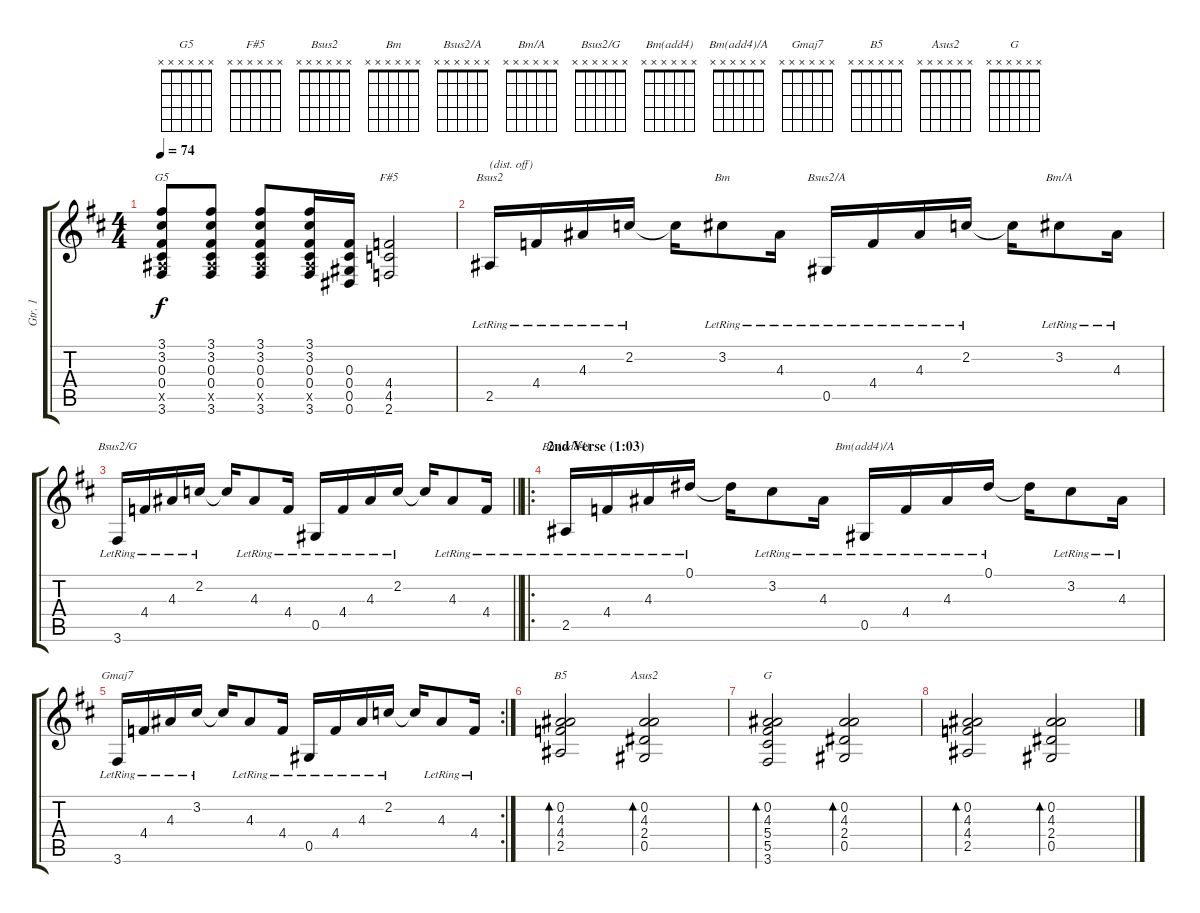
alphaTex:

\track ("Gtr. 1" "Gtr. 1") {instrument electricguitarclean}
\staff {score tabs}
\tuning (Eb4 Bb3 Gb3 Db3 Ab2 Eb2) {hide}
\chord ("G5" x x x x x x)
\chord ("F#5" x x x x x x)
\chord ("Bsus2" x x x x x x)
\chord ("Bm" x x x x x x)
\chord ("Bsus2/A" x x x x x x)
\chord ("Bm/A" x x x x x x)
\chord ("Bsus2/G" x x x x x x)
\chord ("Bm(add4)" x x x x x x)
\chord ("Bm(add4)/A" x x x x x x)
\chord ("Gmaj7" x x x x x x)
\chord ("B5" x x x x x x)
\chord ("Asus2" x x x x x x)
\chord ("G" x x x x x x)
\ts (4 4)
\tempo 74
\clef g2
\ks d
(3.1 3.2 0.3 0.4 2.5{x} 3.6).8{ch "G5" dy f} (3.1 3.2 0.3 0.4 2.5{x} 3.6).8 (3.1 3.2 0.3 0.4 2.5{x} 3.6).8 (3.1 3.2 0.3 0.4 2.5{x} 3.6).16 (0.3 0.4 0.5 0.6).16 (4.4 4.5 2.6).2{ch "F#5"} |
2.5{lr}.16{ch "Bsus2" txt "(dist. off)" volume 10 instrument electricguitarclean} 4.4{lr}.16 4.3{lr}.16 2.2{lr}.16 2.2{t}.16 3.2{lr}.8{ch "Bm"} 4.3{lr}.16 0.5{lr}.16{ch "Bsus2/A"} 4.4{lr}.16 4.3{lr}.16 2.2{lr}.16 2.2{t}.16 3.2{lr}.8{ch "Bm/A"} 4.3{lr}.16 |
\barLineRight lightlight
3.6{lr}.16{ch "Bsus2/G"} 4.4{lr}.16 4.3{lr}.16 2.2{lr}.16 2.2{t}.16 4.3{lr}.8 4.4{lr}.16 0.5{lr}.16 4.4{lr}.16 4.3{lr}.16 2.2{lr}.16 2.2{t}.16 4.3{lr}.8 4.4{lr}.16 |
\ro
\section ("" "2nd Verse (1:03)")
2.5{lr}.16{ch "Bm(add4)"} 4.4{lr}.16 4.3{lr}.16 0.1{lr}.16 0.1{t}.16 3.2{lr}.8 4.3{lr}.16 0.5{lr}.16{ch "Bm(add4)/A"} 4.4{lr}.16 4.3{lr}.16 0.1{lr}.16 0.1{t}.16 3.2{lr}.8 4.3{lr}.16 |
\rc 2
3.6{lr}.16{ch "Gmaj7"} 4.4{lr}.16 4.3{lr}.16 3.2{lr}.16 3.2{t}.16 4.3{lr}.8 4.4{lr}.16 0.5{lr}.16 4.4{lr}.16 4.3{lr}.16 2.2{lr}.16 2.2{t}.16 4.3{lr}.8 4.4{lr}.16 |
(0.2 4.3 4.4 2.5).2{bd 120 ch "B5"} (0.2 4.3 2.4 0.5).2{bd 120 ch "Asus2"} |
(0.2 4.3 5.4 5.5 3.6).2{bd 120 ch "G"} (0.2 4.3 2.4 0.5).2{bd 120} |
(0.2 4.3 4.4 2.5).2{bd 120} (0.2 4.3 2.4 0.5).2{bd 120}
